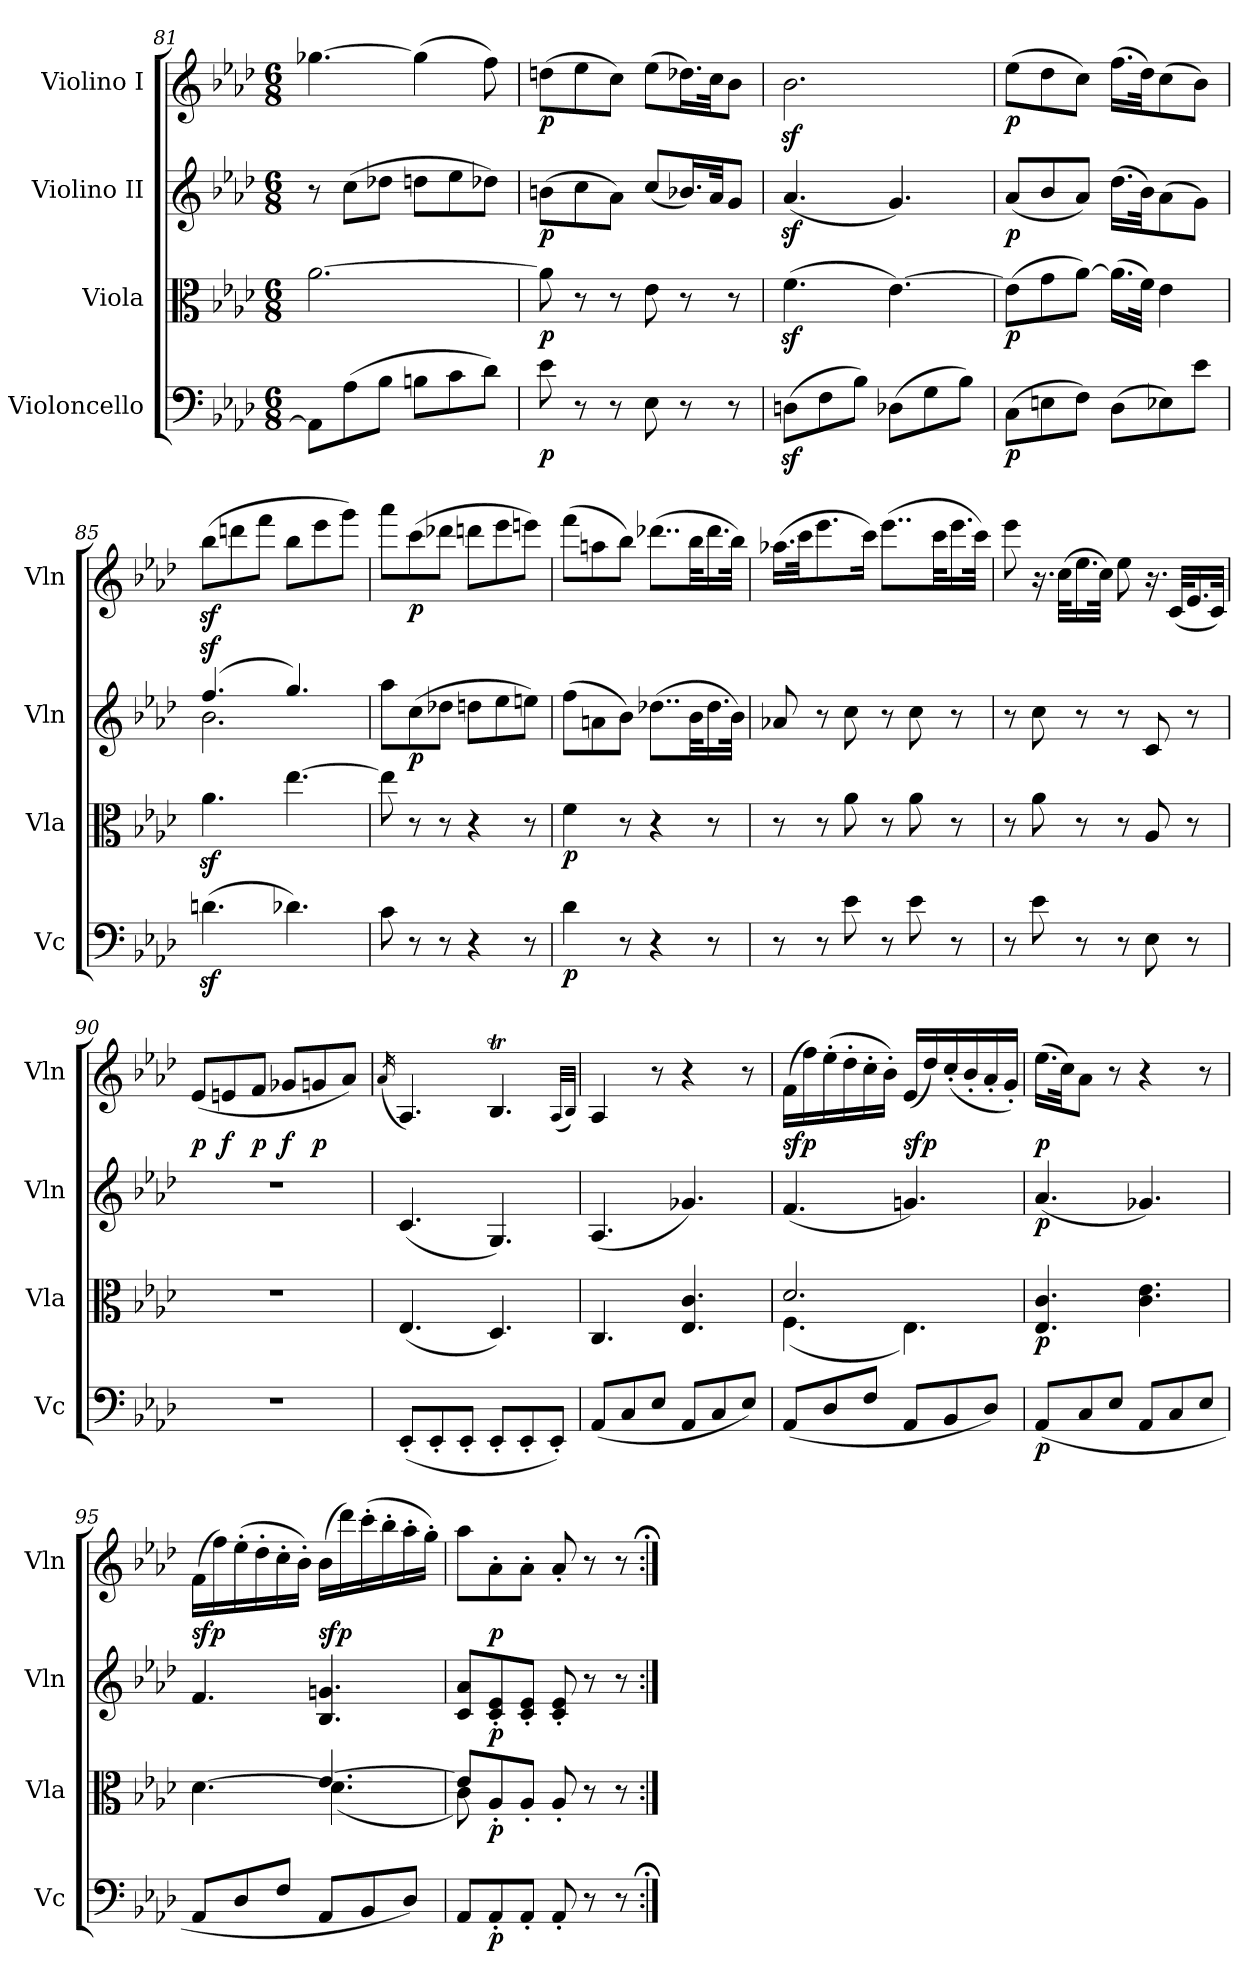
**kern	**dynam	**kern	**dynam	**kern	**dynam	**kern	**dynam
*part4	*part4	*part3	*part3	*part2	*part2	*part1	*part1
*staff4	*staff4	*staff3	*staff3	*staff2	*staff2	*staff1	*staff1
*I"Violoncello	*	*I"Viola	*	*I"Violino II	*	*I"Violino I	*
*I'Vc	*	*I'Vla	*	*I'Vln	*	*I'Vln	*
!!LO:LB:g=z
*clefF4	*	*clefC3	*	*clefG2	*	*clefG2	*
*k[b-e-a-d-]	*	*k[b-e-a-d-]	*	*k[b-e-a-d-]	*	*k[b-e-a-d-]	*
*A-:	*	*A-:	*	*A-:	*	*A-:	*
*M6/8	*	*M6/8	*	*M6/8	*	*M6/8	*
=81	=81	=81	=81	=81	=81	=81	=81
*	*	*	*	*	*	*^	*
8AA-L]	.	[2.a-	cresc.	8r	.	[4.gg-X	4ryy	.
(8A-	cresc.	.	.	(8ccL	crescendo	.	.	.
8B-J	.	.	.	8dd-XJ	.	.	2ryy	scendo
8BnL	.	.	.	8ddnL	.	(4gg-]	.	.
8c	.	.	.	8ee-	.	.	.	.
8d-J)	.	.	.	8dd-XJ)	.	8ff)	.	.
*	*	*	*	*	*	*v	*v	*
=82	=82	=82	=82	=82	=82	=82	=82
8e-	p	8a-]	p	(8bnL	p	(8ddnL	p
8r	.	8r	.	8cc	.	8ee-	.
8r	.	8r	.	8a-J)	.	8ccJ)	.
8E-	.	8e-	.	(8ccL	.	(8ee-L	.
8r	.	8r	.	16.b-XL)	.	16.dd-XL)	.
.	.	.	.	32a-Jk	.	32ccJk	.
8r	.	8r	.	8gJ	.	8b-J	.
=83	=83	=83	=83	=83	=83	=83	=83
(8DnzL	.	(4.fz	.	(4.a-z	.	2.b-z	.
8F	.	.	.	.	.	.	.
8B-J)	.	.	.	.	.	.	.
(8D-XL	.	[4.e-)	.	4.g)	.	.	.
8G	.	.	.	.	.	.	.
8B-J)	.	.	.	.	.	.	.
=84	=84	=84	=84	=84	=84	=84	=84
(8CL	p	(8e-L]	p	(8a-L	p	(8ee-L	p
8En	.	8g	.	8b-	.	8dd-	.
8FJ)	.	[8a-J)	.	8a-J)	.	8ccJ)	.
(8D-L	.	(16.a-LL]	.	(16.dd-\LL	.	(16.ffLL	.
.	.	32fJJk)	.	32b-Jk)	.	32dd-Jk)	.
8E-X)	.	4e-	.	(8a-	.	(8cc	.
8e-J	.	.	.	8gJ)	.	8b-J)	.
=85	=85	=85	=85	=85	=85	=85	=85
*	*	*	*	*^	*	*	*
(4.dnz	.	4.a-z	.	(4.ffz	2.b-	.	(8bb-zL	.
.	.	.	.	.	.	.	8dddn	.
.	.	.	.	.	.	.	8fffJ	.
4.d-X)	.	[4.ee-	.	4.gg)	.	.	8bb-L	.
.	.	.	.	.	.	.	8eee-	.
.	.	.	.	.	.	.	8gggJ)	.
*	*	*	*	*v	*v	*	*	*
=86	=86	=86	=86	=86	=86	=86	=86
8c	.	8ee-]	.	8aa-L	.	8aaa-L	.
8r	.	8r	.	(8cc	p	(8ccc	p
8r	.	8r	.	8dd-XJ	.	8ddd-XJ	.
4r	.	4r	.	8ddnL	.	8dddnL	.
.	.	.	.	8ee-	.	8eee-	.
8r	.	8r	.	8eenJ)	.	8eeenJ)	.
!!LO:PB:g=z
=87	=87	=87	=87	=87	=87	=87	=87
4d-	p	4f	p	(8ffL	.	(8fffL	.
.	.	.	.	8an	.	8aan	.
8r	.	8r	.	8b-J)	.	8bb-J)	.
4r	.	4r	.	(8..dd-XL	.	(8..ddd-XL	.
.	.	.	.	32b-kL	.	32bb-kL	.
8r	.	8r	.	16.dd-	.	16.ddd-	.
.	.	.	.	32b-JJk)	.	32bb-JJk)	.
=88	=88	=88	=88	=88	=88	=88	=88
8r	.	8r	.	8a-X	.	(16.aa-XLL	.
.	.	.	.	.	.	32cccJk	.
8r	.	8r	.	8r	.	8.eee-	.
8e-	.	8a-	.	8cc	.	.	.
.	.	.	.	.	.	16cccJk)	.
8r	.	8r	.	8r	.	(8..eee-L	.
8e-	.	8a-	.	8cc	.	.	.
.	.	.	.	.	.	32ccckL	.
8r	.	8r	.	8r	.	16.eee-	.
.	.	.	.	.	.	32cccJJk)	.
=89	=89	=89	=89	=89	=89	=89	=89
8r	.	8r	.	8r	.	8eee-	.
8e-	.	8a-	.	8cc	.	16.r	.
.	.	.	.	.	.	(32ccKLL	.
8r	.	8r	.	8r	.	16.ee-	.
.	.	.	.	.	.	32ccJJk)	.
8r	.	8r	.	8r	.	8ee-	.
8E-	.	8A-	.	8c	.	16.r	.
.	.	.	.	.	.	(32cKLL	.
8r	.	8r	.	8r	.	16.e-	.
.	.	.	.	.	.	32cJJk)	.
=90	=90	=90	=90	=90	=90	=90	=90
2.r	.	2.r	.	2.r	.	(8e-L	p
.	.	.	.	.	.	8en	f
.	.	.	.	.	.	8fJ	p
.	.	.	.	.	.	8g-XL	f
.	.	.	.	.	.	8gn	p
.	.	.	.	.	.	8a-J)	.
=91	=91	=91	=91	=91	=91	=91	=91
.	.	.	.	.	.	(<16qa-/	.
(8EE-'L	.	(4.E-	.	(4.c	.	4.A-)	.
8EE-'	.	.	.	.	.	.	.
8EE-'J	.	.	.	.	.	.	.
8EE-'L	.	4.D-)	.	4.G)	.	4.B-T	.
8EE-'	.	.	.	.	.	.	.
8EE-'J)	.	.	.	.	.	.	.
.	.	.	.	.	.	(<32qA-TTT/LLL	.
.	.	.	.	.	.	32qB-/JJJ)	.
!!LO:LB:g=z
=92	=92	=92	=92	=92	=92	=92	=92
*	*	*^	*	*^	*	*	*
(8AA-L	.	4.C	2ryy	.	(4.A-	2ryy	.	4A-	.
8C	.	.	.	.	.	.	.	.	.
8E-J	.	.	.	.	.	.	.	8r	.
8AA-L	.	4.c 4.E-	.	.	4.g-X)	.	.	4r	.
8C	.	.	8ryy	.	.	8ryy	.	.	.
8E-J)	cresc.	.	8ryy	crescendo	.	8ryy	crescendo	8r	.
*	*	*	*	*	*v	*v	*	*	*
=93	=93	=93	=93	=93	=93	=93	=93	=93
(8AA-L	.	2.d-	(4.F	.	(4.f	.	(16fLL	sfp
.	.	.	.	.	.	.	16ff)	.
8D-	.	.	.	.	.	.	(16ee-'	.
.	.	.	.	.	.	.	16dd-'	.
8FJ	.	.	.	.	.	.	16cc'	.
.	.	.	.	.	.	.	16b-'JJ)	.
8AA-L	.	.	4.E-)	.	4.gn)	.	(16e-LL	sfp
.	.	.	.	.	.	.	16dd-)	.
8BB-	.	.	.	.	.	.	(16cc'	.
.	.	.	.	.	.	.	16b-'	.
8D-J)	.	.	.	.	.	.	16a-'	.
.	.	.	.	.	.	.	16g'JJ)	.
=94	=94	=94	=94	=94	=94	=94	=94	=94
*	*	*	*	*	*^	*	*	*
(8AA-L	p	4.c 4.E-	2ryy	p	(4.a-	2ryy	p	(16.ee-LL	p
.	.	.	.	.	.	.	.	32ccJk)	.
8C	.	.	.	.	.	.	.	8a-J	.
8E-J	.	.	.	.	.	.	.	8r	.
8AA-L	.	4.e- 4.c	.	.	4.g-X)	.	.	4r	.
8C	.	.	8ryy	.	.	8ryy	.	.	.
8E-J	cresc.	.	8ryy	cresc.	.	8ryy	cresc.	8r	.
*	*	*	*	*	*v	*v	*	*	*
=95	=95	=95	=95	=95	=95	=95	=95	=95
8AA-L	.	[4.d-	4.ryy	.	4.f	.	(16fLL	sfp
.	.	.	.	.	.	.	16ff)	.
8D-	.	.	.	.	.	.	(16ee-'	.
.	.	.	.	.	.	.	16dd-'	.
8FJ	.	.	.	.	.	.	16cc'	.
.	.	.	.	.	.	.	16b-'JJ)	.
8AA-L	.	[4.e-	(4.d-]	.	4.gn 4.B-	.	(16b-LL	sfp
.	.	.	.	.	.	.	16ddd-)	.
8BB-	.	.	.	.	.	.	(16ccc'	.
.	.	.	.	.	.	.	16bb-'	.
8D-J)	.	.	.	.	.	.	16aa-'	.
.	.	.	.	.	.	.	16gg'JJ)	.
=96	=96	=96	=96	=96	=96	=96	=96	=96
8AA-L	.	8e-L]	8c)	.	8a- 8cL	.	8aa-L	.
8AA-'	p	8A-'	8ryy	p	8e-' 8c'	p	8a-'	p
8AA-'J	.	8A-'J	8ryy	.	8e-' 8c'J	.	8a-'J	.
8AA-'	.	8A-'	8ryy	.	8e-' 8c'	.	8a-'	.
8r	.	8r	8ryy	.	8r	.	8r	.
8r	.	8r	8ryy	.	8r	.	8r	.
*	*	*v	*v	*	*	*	*	*
=:|!;	=:|!;	=:|!	=:|!;	=:|!	=:|!;	=:|!;	=:|!;
*-	*-	*-	*-	*-	*-	*-	*-
